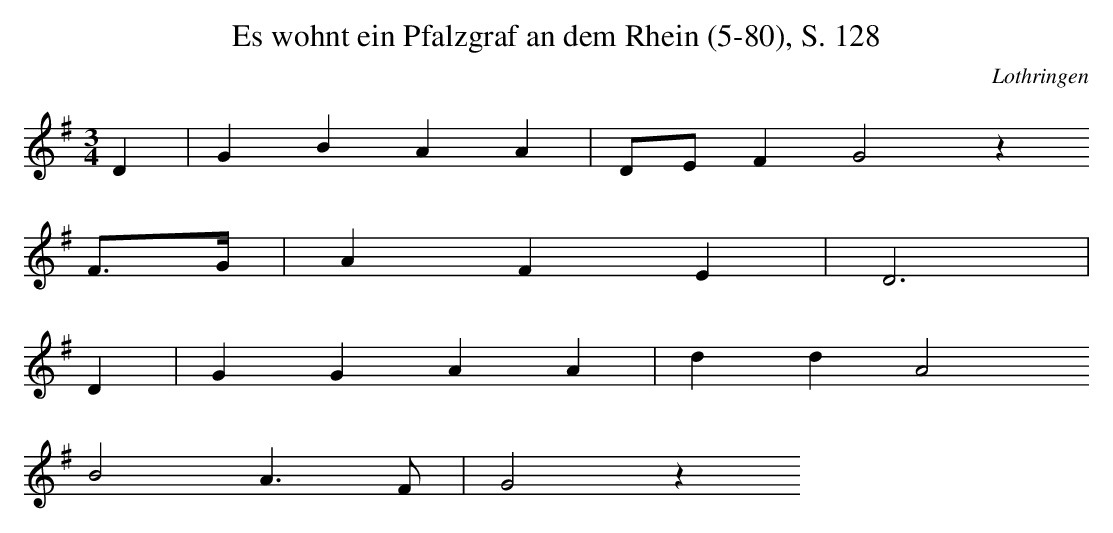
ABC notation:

X:1
T: Es wohnt ein Pfalzgraf an dem Rhein (5-80), S. 128
O: Lothringen
M: 3/4
L: 1/16
K: G
D4 | G4B4A4A4 | D2E2F4G8z4
F3G | A4F4E4 | D12 |
D4 | G4G4A4A4 | d4d4A8
B8A6F2 | G8z4
